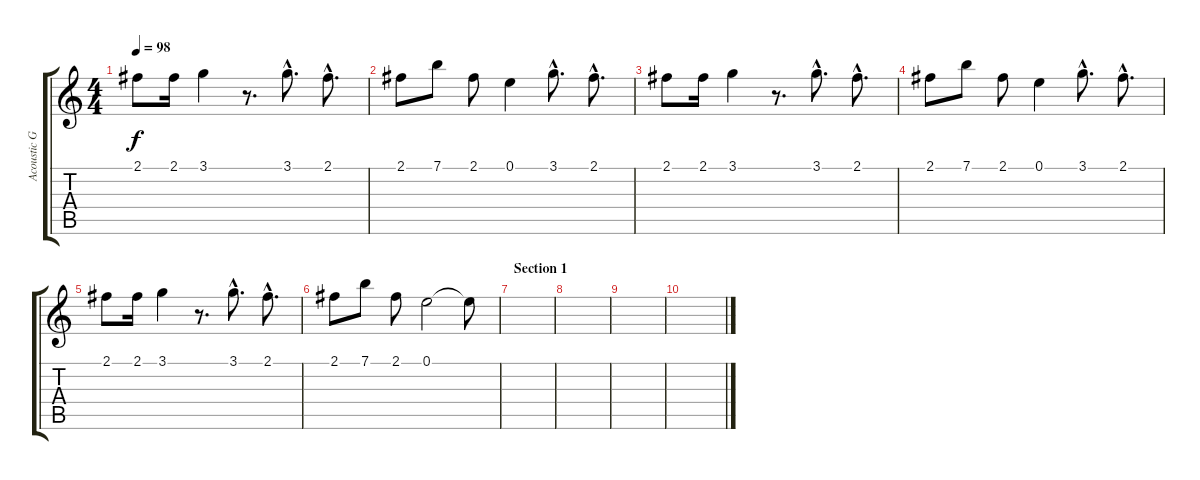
\track ("Acoustic Guitar" "Acoustic G") {instrument acousticguitarnylon}
\staff {score tabs}
\tuning (E4 B3 G3 D3 A2 E2) {hide}
\ts (4 4)
\tempo 98
\clef g2
\ks c
2.1.8{dy f} 2.1.16 3.1.4 r.8{d} 3.1{hac}.8{d} 2.1{hac}.8{d} |
2.1.8 7.1.8 2.1.8 0.1.4 3.1{hac}.8{d} 2.1{hac}.8{d} |
2.1.8 2.1.16 3.1.4 r.8{d} 3.1{hac}.8{d} 2.1{hac}.8{d} |
2.1.8 7.1.8 2.1.8 0.1.4 3.1{hac}.8{d} 2.1{hac}.8{d} |
2.1.8 2.1.16 3.1.4 r.8{d} 3.1{hac}.8{d} 2.1{hac}.8{d} |
2.1.8 7.1.8 2.1.8 0.1.2 0.1{t}.8 |
\section ("" "Section 1")
|
|
|
\section ("" "")
